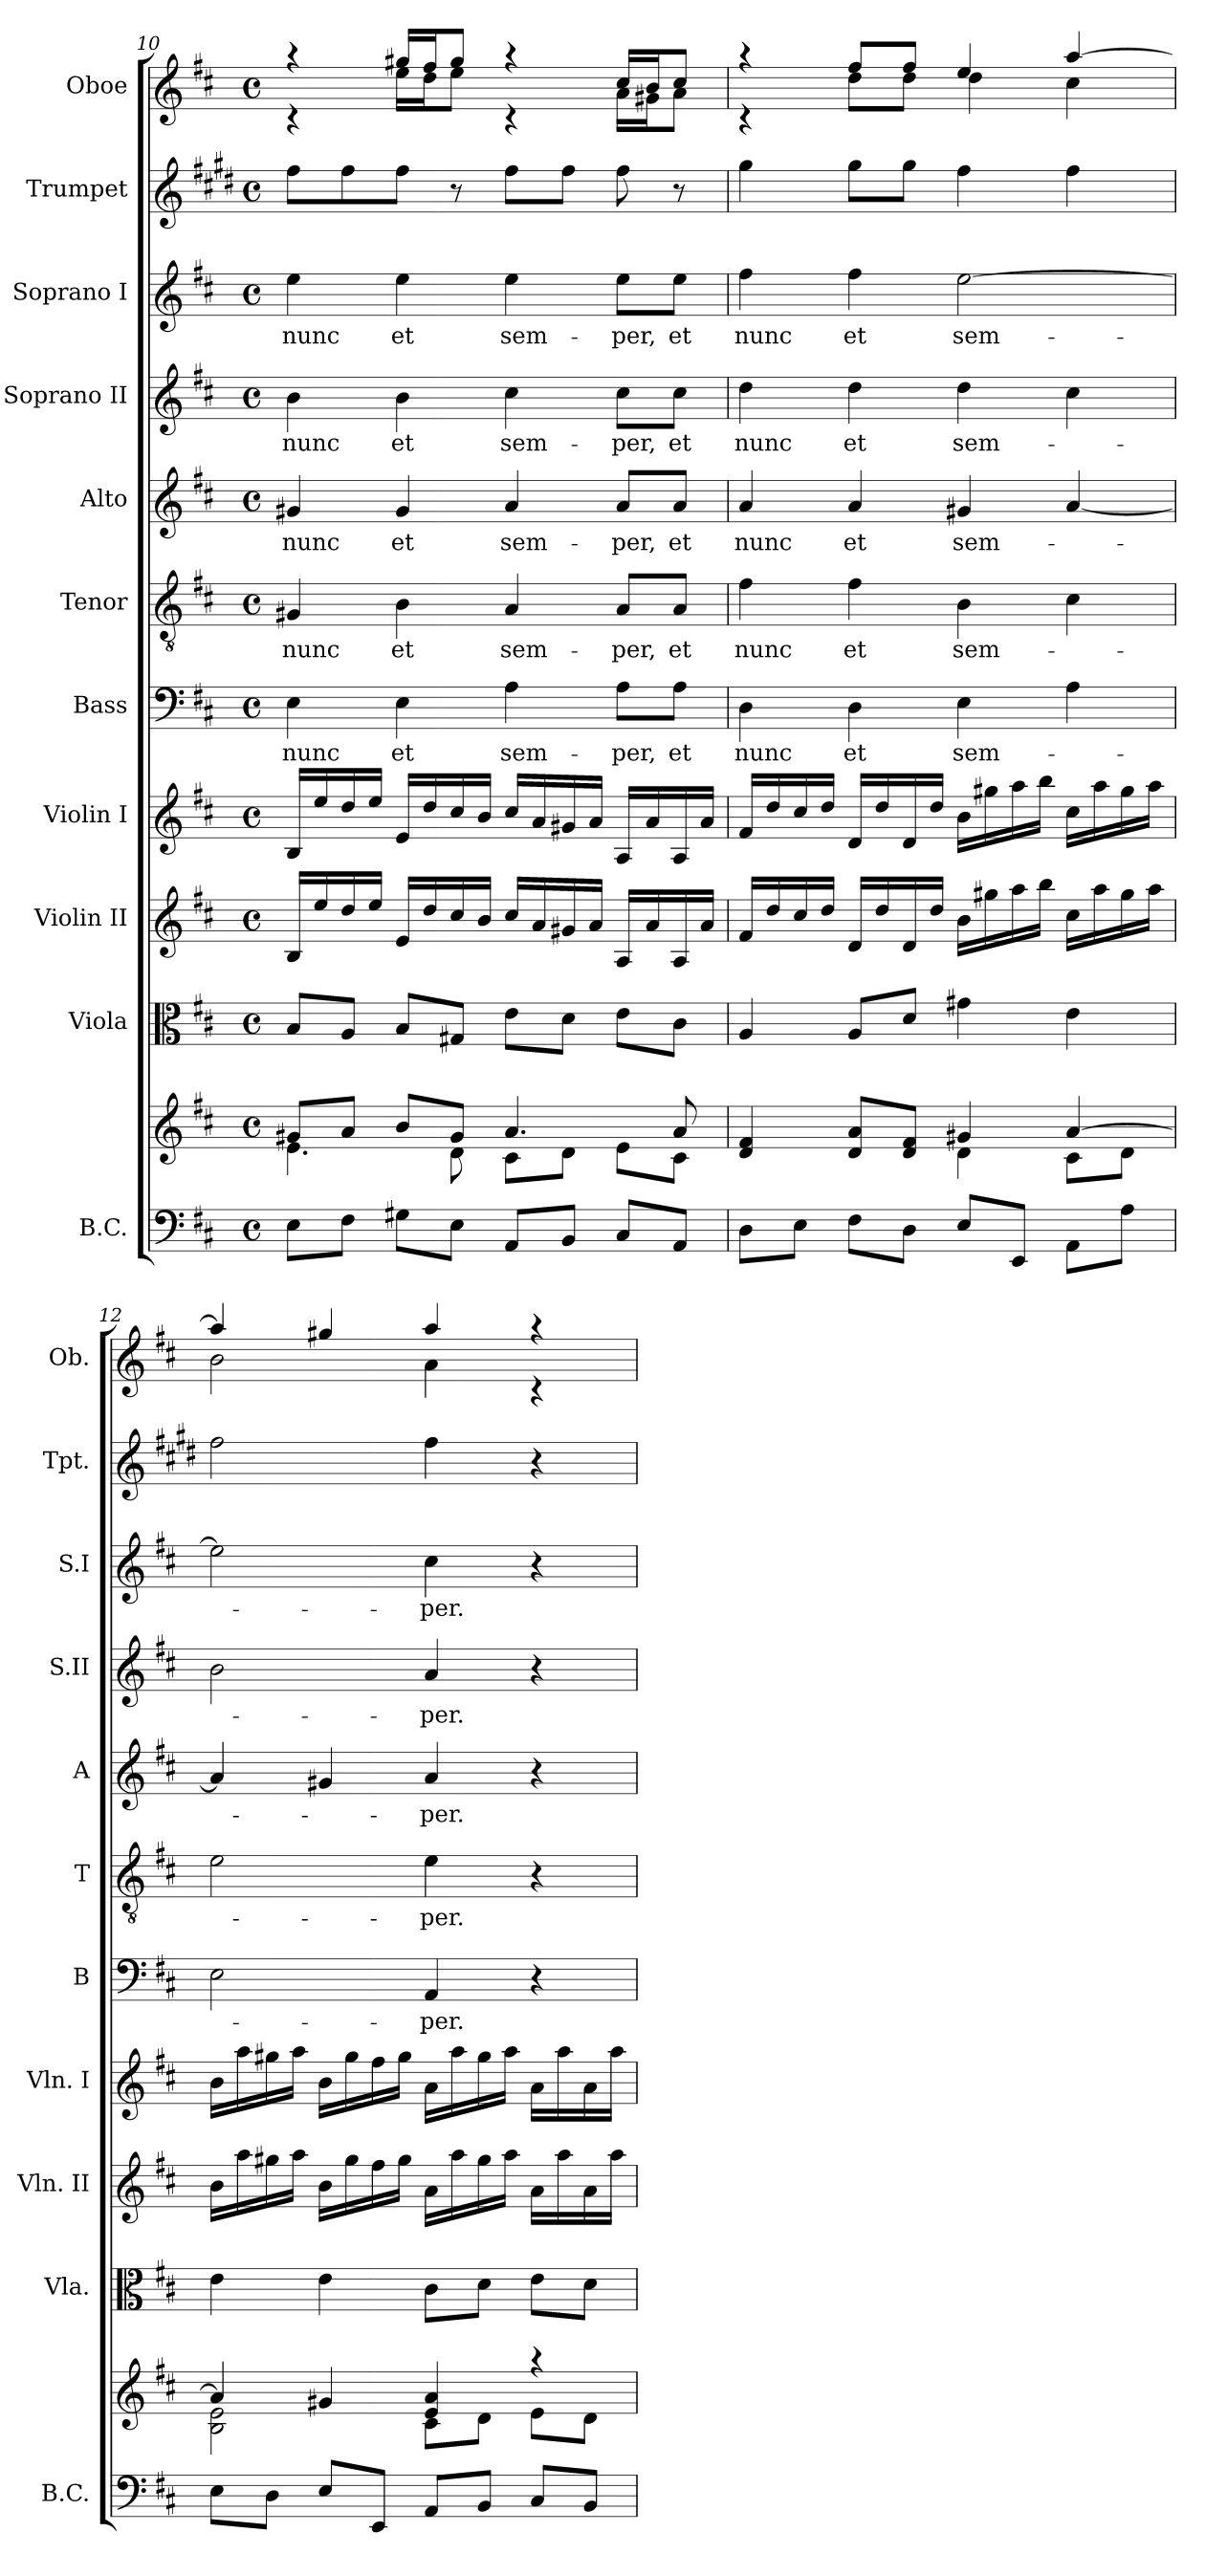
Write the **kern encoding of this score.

**kern	**kern	**kern	**kern	**kern	**kern	**text	**kern	**text	**kern	**text	**kern	**text	**kern	**text	**kern	**kern
*part11	*part11	*part10	*part9	*part8	*part7	*part7	*part6	*part6	*part5	*part5	*part4	*part4	*part3	*part3	*part2	*part1
*staff12	*staff11	*staff10	*staff9	*staff8	*staff7	*staff7	*staff6	*staff6	*staff5	*staff5	*staff4	*staff4	*staff3	*staff3	*staff2	*staff1
*I"B.C.	*	*I"Viola	*I"Violin II	*I"Violin I	*I"Bass	*	*I"Tenor	*	*I"Alto	*	*I"Soprano II	*	*I"Soprano I	*	*I"Trumpet	*I"Oboe
*I'B.C.	*	*I'Vla.	*I'Vln. II	*I'Vln. I	*I'B	*	*I'T	*	*I'A	*	*I'S.II	*	*I'S.I	*	*I'Tpt.	*I'Ob.
*clefF4	*clefG2	*clefC3	*clefG2	*clefG2	*clefF4	*	*clefGv2	*	*clefG2	*	*clefG2	*	*clefG2	*	*clefG2	*clefG2
*	*	*	*	*	*	*	*	*	*	*	*	*	*	*	*ITrd1c2	*
*k[f#c#]	*k[f#c#]	*k[f#c#]	*k[f#c#]	*k[f#c#]	*k[f#c#]	*	*k[f#c#]	*	*k[f#c#]	*	*k[f#c#]	*	*k[f#c#]	*	*k[f#c#]	*k[f#c#]
*D:	*D:	*D:	*D:	*D:	*D:	*	*D:	*	*D:	*	*D:	*	*D:	*	*D:	*D:
*M4/4	*M4/4	*M4/4	*M4/4	*M4/4	*M4/4	*	*M4/4	*	*M4/4	*	*M4/4	*	*M4/4	*	*M4/4	*M4/4
*met(c)	*met(c)	*met(c)	*met(c)	*met(c)	*met(c)	*	*met(c)	*	*met(c)	*	*met(c)	*	*met(c)	*	*met(c)	*met(c)
=10	=10	=10	=10	=10	=10	=10	=10	=10	=10	=10	=10	=10	=10	=10	=10	=10
*	*^	*	*	*	*	*	*	*	*	*	*	*	*	*	*	*
!	!	!	!	!	!	!	!LO:LY:b	!	!LO:LY:b	!	!LO:LY:b	!	!LO:LY:b	!	!LO:LY:b	!	!
*	*	*	*	*	*	*	*	*	*	*	*	*	*	*	*	*	*^
8E\L	8g#X/L	4.e\	8B/L	16B/LL	16B/LL	4E\	nunc	4G#X/	nunc	4g#X/	nunc	4b\	nunc	4ee\	nunc	8ee\L	4raa	4rc
.	.	.	.	16ee/	16ee/	.	.	.	.	.	.	.	.	.	.	.	.	.
8F#\J	8a/J	.	8A/J	16dd/	16dd/	.	.	.	.	.	.	.	.	.	.	8ee\	.	.
.	.	.	.	16ee/JJ	16ee/JJ	.	.	.	.	.	.	.	.	.	.	.	.	.
!	!	!	!	!	!	!	!LO:LY:b	!	!LO:LY:b	!	!LO:LY:b	!	!LO:LY:b	!	!LO:LY:b	!	!	!
8G#X\L	8b/L	.	8B/L	16e/LL	16e/LL	4E\	et	4B\	et	4g#/	et	4b\	et	4ee\	et	8ee\J	16gg#X/LL	16ee\LL
.	.	.	.	16dd/	16dd/	.	.	.	.	.	.	.	.	.	.	.	16ff#/J	16dd\J
8E\J	8g#/J	8d\	8G#X/J	16cc#/	16cc#/	.	.	.	.	.	.	.	.	.	.	8r	8gg#/J	8ee\J
.	.	.	.	16b/JJ	16b/JJ	.	.	.	.	.	.	.	.	.	.	.	.	.
!	!	!	!	!	!	!	!LO:LY:b	!	!LO:LY:b	!	!LO:LY:b	!	!LO:LY:b	!	!LO:LY:b	!	!	!
8AA/L	4.a/	8c#\L	8e\L	16cc#/LL	16cc#/LL	4A\	sem-	4A/	sem-	4a/	sem-	4cc#\	sem-	4ee\	sem-	8ee\L	4raa	4rc
.	.	.	.	16a/	16a/	.	.	.	.	.	.	.	.	.	.	.	.	.
8BB/J	.	8d\J	8d\J	16g#X/	16g#X/	.	.	.	.	.	.	.	.	.	.	8ee\J	.	.
.	.	.	.	16a/JJ	16a/JJ	.	.	.	.	.	.	.	.	.	.	.	.	.
!	!	!	!	!	!	!	!LO:LY:b	!	!LO:LY:b	!	!LO:LY:b	!	!LO:LY:b	!	!LO:LY:b	!	!	!
8C#/L	.	8e\L	8e\L	16A/LL	16A/LL	8A\L	-per,	8A/L	-per,	8a/L	-per,	8cc#\L	-per,	8ee\L	-per,	8ee\	16cc#/LL	16a\LL
.	.	.	.	16a/	16a/	.	.	.	.	.	.	.	.	.	.	.	16b/J	16g#X\J
!	!	!	!	!	!	!	!LO:LY:b	!	!LO:LY:b	!	!LO:LY:b	!	!LO:LY:b	!	!LO:LY:b	!	!	!
8AA/J	8a/	8c#\J	8c#i\J	16A/	16A/	8A\J	et	8A/J	et	8a/J	et	8cc#\J	et	8ee\J	et	8r	8cc#/J	8a\J
.	.	.	.	16a/JJ	16a/JJ	.	.	.	.	.	.	.	.	.	.	.	.	.
=11	=11	=11	=11	=11	=11	=11	=11	=11	=11	=11	=11	=11	=11	=11	=11	=11	=11	=11
!	!	!	!	!	!	!	!LO:LY:b	!	!LO:LY:b	!	!LO:LY:b	!	!LO:LY:b	!	!LO:LY:b	!	!	!
8D\L	4d/ 4f#/	2ryy	4A/	16f#/LL	16f#/LL	4D\	nunc	4f#\	nunc	4a/	nunc	4dd\	nunc	4ff#\	nunc	4ff#\	4raa	4rc
.	.	.	.	16dd/	16dd/	.	.	.	.	.	.	.	.	.	.	.	.	.
8E\J	.	.	.	16cc#/	16cc#/	.	.	.	.	.	.	.	.	.	.	.	.	.
.	.	.	.	16dd/JJ	16dd/JJ	.	.	.	.	.	.	.	.	.	.	.	.	.
!	!	!	!	!	!	!	!LO:LY:b	!	!LO:LY:b	!	!LO:LY:b	!	!LO:LY:b	!	!LO:LY:b	!	!	!
8F#\L	8d/ 8a/L	.	8A/L	16d/LL	16d/LL	4D\	et	4f#\	et	4a/	et	4dd\	et	4ff#\	et	8ff#\L	8ff#/L	8dd\L
.	.	.	.	16dd/	16dd/	.	.	.	.	.	.	.	.	.	.	.	.	.
8D\J	8d/ 8f#/J	.	8d/J	16d/	16d/	.	.	.	.	.	.	.	.	.	.	8ff#\J	8ff#/J	8dd\J
.	.	.	.	16dd/JJ	16dd/JJ	.	.	.	.	.	.	.	.	.	.	.	.	.
!	!	!	!	!	!	!	!LO:LY:b	!	!LO:LY:b	!	!LO:LY:b	!	!LO:LY:b	!	!LO:LY:b	!	!	!
8E/L	4g#X/	4d\	4g#X\	16b\LL	16b\LL	4E\	sem-	4B\	sem-	4g#X/	sem-	4dd\	sem-	[2ee\	sem-	4ee\	4ee/	4dd\
.	.	.	.	16gg#X\	16gg#X\	.	.	.	.	.	.	.	.	.	.	.	.	.
8EE/J	.	.	.	16aa\	16aa\	.	.	.	.	.	.	.	.	.	.	.	.	.
.	.	.	.	16bb\JJ	16bb\JJ	.	.	.	.	.	.	.	.	.	.	.	.	.
8AA\L	[4a/	8c#\L	4e\	16cc#\LL	16cc#\LL	4A\	.	4c#\	.	[4a/	.	4cc#\	.	.	.	4ee\	[>4aa/	4cc#\
.	.	.	.	16aa\	16aa\	.	.	.	.	.	.	.	.	.	.	.	.	.
8A\J	.	8d\J	.	16gg#\	16gg#\	.	.	.	.	.	.	.	.	.	.	.	.	.
.	.	.	.	16aa\JJ	16aa\JJ	.	.	.	.	.	.	.	.	.	.	.	.	.
!!LO:PB:g=z	!!
=12	=12	=12	=12	=12	=12	=12	=12	=12	=12	=12	=12	=12	=12	=12	=12	=12	=12	=12
8E\L	4a/]	2B\ 2e\	4e\	16b\LL	16b\LL	2E\	.	2e\	.	4a/]	.	2b\	.	2ee\]	.	2ee\	4aa/]	2b\
.	.	.	.	16aa\	16aa\	.	.	.	.	.	.	.	.	.	.	.	.	.
8D\J	.	.	.	16gg#X\	16gg#X\	.	.	.	.	.	.	.	.	.	.	.	.	.
.	.	.	.	16aa\JJ	16aa\JJ	.	.	.	.	.	.	.	.	.	.	.	.	.
8E/L	4g#X/	.	4e\	16b\LL	16b\LL	.	.	.	.	4g#X/	.	.	.	.	.	.	4gg#X/	.
.	.	.	.	16gg#\	16gg#\	.	.	.	.	.	.	.	.	.	.	.	.	.
8EE/J	.	.	.	16ff#\	16ff#\	.	.	.	.	.	.	.	.	.	.	.	.	.
.	.	.	.	16gg#\JJ	16gg#\JJ	.	.	.	.	.	.	.	.	.	.	.	.	.
!	!	!	!	!	!	!	!LO:LY:b	!	!LO:LY:b	!	!LO:LY:b	!	!LO:LY:b	!	!LO:LY:b	!	!	!
8AA/L	4e/ 4a/	8c#\L	8c#\L	16a\LL	16a\LL	4AA/	-per.	4e\	-per.	4a/	-per.	4a/	-per.	4cc#\	-per.	4ee\	4aa/	4a\
.	.	.	.	16aa\	16aa\	.	.	.	.	.	.	.	.	.	.	.	.	.
8BB/J	.	8d\J	8d\J	16gg#\	16gg#\	.	.	.	.	.	.	.	.	.	.	.	.	.
.	.	.	.	16aa\JJ	16aa\JJ	.	.	.	.	.	.	.	.	.	.	.	.	.
8C#/L	4raa	8e\L	8e\L	16a\LL	16a\LL	4r	.	4r	.	4r	.	4r	.	4r	.	4r	4raa	4rc
.	.	.	.	16aa\	16aa\	.	.	.	.	.	.	.	.	.	.	.	.	.
8BB/J	.	8d\J	8d\J	16a\	16a\	.	.	.	.	.	.	.	.	.	.	.	.	.
.	.	.	.	16aa\JJ	16aa\JJ	.	.	.	.	.	.	.	.	.	.	.	.	.
*	*v	*v	*	*	*	*	*	*	*	*	*	*	*	*	*	*	*v	*v
=	=	=	=	=	=	=	=	=	=	=	=	=	=	=	=	=
*-	*-	*-	*-	*-	*-	*-	*-	*-	*-	*-	*-	*-	*-	*-	*-	*-
